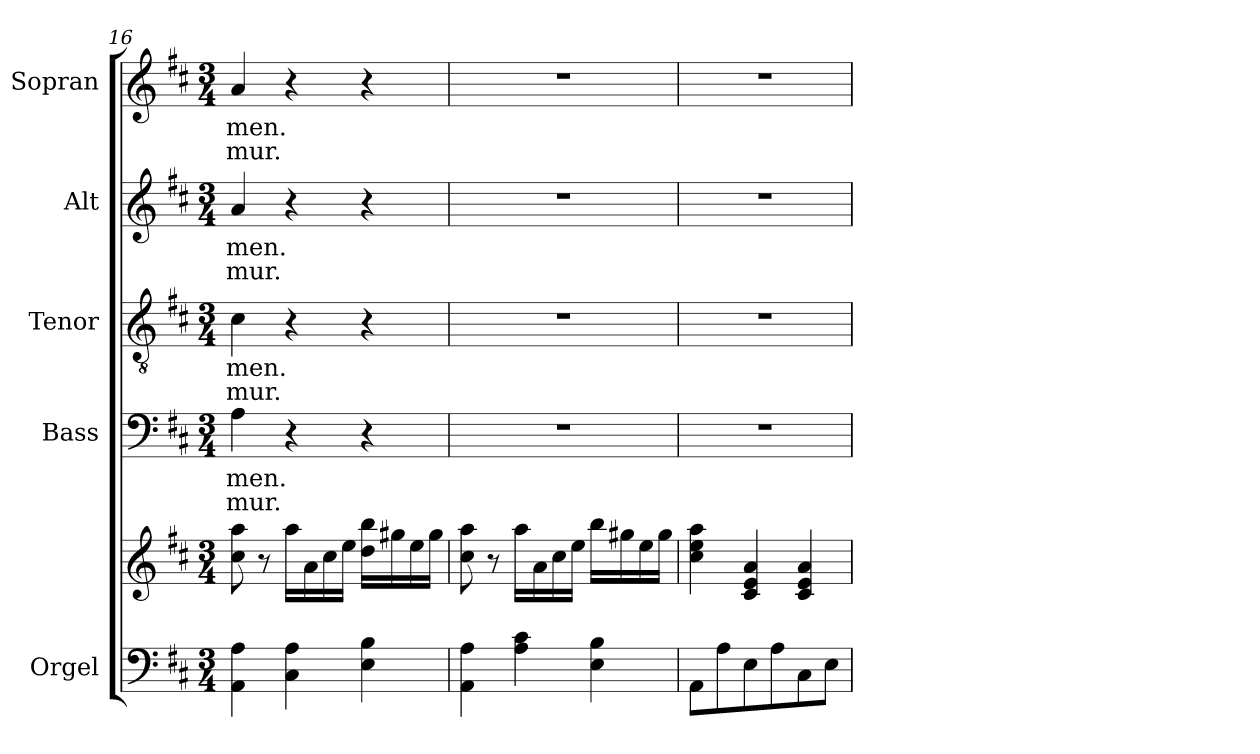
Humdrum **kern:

**kern	**kern	**kern	**text	**text	**kern	**text	**text	**kern	**text	**text	**kern	**text	**text
*part5	*part5	*part4	*part4	*part4	*part3	*part3	*part3	*part2	*part2	*part2	*part1	*part1	*part1
*staff6	*staff5	*staff4	*staff4	*staff4	*staff3	*staff3	*staff3	*staff2	*staff2	*staff2	*staff1	*staff1	*staff1
*I"Orgel	*	*I"Bass	*	*	*I"Tenor	*	*	*I"Alt	*	*	*I"Sopran	*	*
*I'Org.	*	*I'B.	*	*	*I'T.	*	*	*I'A.	*	*	*I'S.	*	*
*clefF4	*clefG2	*clefF4	*	*	*clefGv2	*	*	*clefG2	*	*	*clefG2	*	*
*k[f#c#]	*k[f#c#]	*k[f#c#]	*	*	*k[f#c#]	*	*	*k[f#c#]	*	*	*k[f#c#]	*	*
*D:	*D:	*D:	*	*	*D:	*	*	*D:	*	*	*D:	*	*
*M3/4	*M3/4	*M3/4	*	*	*M3/4	*	*	*M3/4	*	*	*M3/4	*	*
=16	=16	=16	=16	=16	=16	=16	=16	=16	=16	=16	=16	=16	=16
!	!	!	!LO:LY:b	!LO:LY:b	!	!LO:LY:b	!LO:LY:b	!	!LO:LY:b	!LO:LY:b	!	!LO:LY:b	!LO:LY:b
4AA\ 4A\	8cc#\ 8aa\	4A\	-men.	-mur.	4c#\	-men.	-mur.	4a/	-men.	-mur.	4a/	-men.	-mur.
.	8r	.	.	.	.	.	.	.	.	.	.	.	.
4C#\ 4A\	16aa\LL	4r	.	.	4r	.	.	4r	.	.	4r	.	.
.	16a\	.	.	.	.	.	.	.	.	.	.	.	.
.	16cc#\	.	.	.	.	.	.	.	.	.	.	.	.
.	16ee\JJ	.	.	.	.	.	.	.	.	.	.	.	.
4E\ 4B\	16dd\ 16bb\LL	4r	.	.	4r	.	.	4r	.	.	4r	.	.
.	16gg#X\	.	.	.	.	.	.	.	.	.	.	.	.
.	16ee\	.	.	.	.	.	.	.	.	.	.	.	.
.	16gg#\JJ	.	.	.	.	.	.	.	.	.	.	.	.
=17	=17	=17	=17	=17	=17	=17	=17	=17	=17	=17	=17	=17	=17
4AA\ 4A\	8cc#\ 8aa\	2.r	.	.	2.r	.	.	2.r	.	.	2.r	.	.
.	8r	.	.	.	.	.	.	.	.	.	.	.	.
4A\ 4c#\	16aa\LL	.	.	.	.	.	.	.	.	.	.	.	.
.	16a\	.	.	.	.	.	.	.	.	.	.	.	.
.	16cc#\	.	.	.	.	.	.	.	.	.	.	.	.
.	16ee\JJ	.	.	.	.	.	.	.	.	.	.	.	.
4E\ 4B\	16bb\LL	.	.	.	.	.	.	.	.	.	.	.	.
.	16gg#X\	.	.	.	.	.	.	.	.	.	.	.	.
.	16ee\	.	.	.	.	.	.	.	.	.	.	.	.
.	16gg#\JJ	.	.	.	.	.	.	.	.	.	.	.	.
=18	=18	=18	=18	=18	=18	=18	=18	=18	=18	=18	=18	=18	=18
8AA\L	4cc#\ 4ee\ 4aa\	2.r	.	.	2.r	.	.	2.r	.	.	2.r	.	.
8A\	.	.	.	.	.	.	.	.	.	.	.	.	.
8E\	4c#/ 4e/ 4a/	.	.	.	.	.	.	.	.	.	.	.	.
8A\	.	.	.	.	.	.	.	.	.	.	.	.	.
8C#\	4c#/ 4e/ 4a/	.	.	.	.	.	.	.	.	.	.	.	.
8E\J	.	.	.	.	.	.	.	.	.	.	.	.	.
=	=	=	=	=	=	=	=	=	=	=	=	=	=
*-	*-	*-	*-	*-	*-	*-	*-	*-	*-	*-	*-	*-	*-
